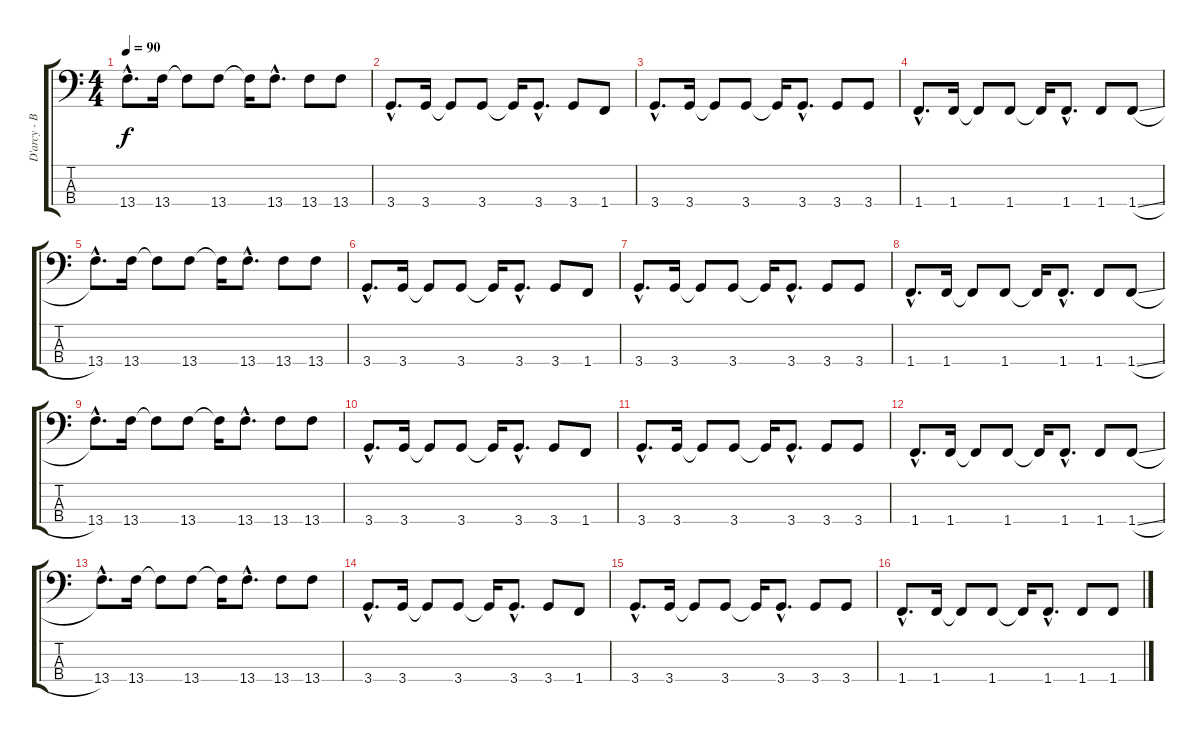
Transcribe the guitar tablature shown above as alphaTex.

\track ("D'arcy - Bass" "D'arcy - B") {instrument electricbasspick}
\staff {score tabs}
\tuning (G2 D2 A1 E1) {hide}
\ts (4 4)
\tempo 90
\clef f4
\ks c
13.4{hac}.8{d dy f} 13.4.16 13.4{t}.8 13.4.8 13.4{t}.16 13.4{hac}.8{d} 13.4.8 13.4.8 |
3.4{hac}.8{d} 3.4.16 3.4{t}.8 3.4.8 3.4{t}.16 3.4{hac}.8{d} 3.4.8 1.4.8 |
3.4{hac}.8{d} 3.4.16 3.4{t}.8 3.4.8 3.4{t}.16 3.4{hac}.8{d} 3.4.8 3.4.8 |
1.4{hac}.8{d} 1.4.16 1.4{t}.8 1.4.8 1.4{t}.16 1.4{hac}.8{d} 1.4.8 1.4{sl}.8 |
13.4{hac}.8{d} 13.4.16 13.4{t}.8 13.4.8 13.4{t}.16 13.4{hac}.8{d} 13.4.8 13.4.8 |
3.4{hac}.8{d} 3.4.16 3.4{t}.8 3.4.8 3.4{t}.16 3.4{hac}.8{d} 3.4.8 1.4.8 |
3.4{hac}.8{d} 3.4.16 3.4{t}.8 3.4.8 3.4{t}.16 3.4{hac}.8{d} 3.4.8 3.4.8 |
1.4{hac}.8{d} 1.4.16 1.4{t}.8 1.4.8 1.4{t}.16 1.4{hac}.8{d} 1.4.8 1.4{sl}.8 |
13.4{hac}.8{d} 13.4.16 13.4{t}.8 13.4.8 13.4{t}.16 13.4{hac}.8{d} 13.4.8 13.4.8 |
3.4{hac}.8{d} 3.4.16 3.4{t}.8 3.4.8 3.4{t}.16 3.4{hac}.8{d} 3.4.8 1.4.8 |
3.4{hac}.8{d} 3.4.16 3.4{t}.8 3.4.8 3.4{t}.16 3.4{hac}.8{d} 3.4.8 3.4.8 |
1.4{hac}.8{d} 1.4.16 1.4{t}.8 1.4.8 1.4{t}.16 1.4{hac}.8{d} 1.4.8 1.4{sl}.8 |
13.4{hac}.8{d} 13.4.16 13.4{t}.8 13.4.8 13.4{t}.16 13.4{hac}.8{d} 13.4.8 13.4.8 |
3.4{hac}.8{d} 3.4.16 3.4{t}.8 3.4.8 3.4{t}.16 3.4{hac}.8{d} 3.4.8 1.4.8 |
3.4{hac}.8{d} 3.4.16 3.4{t}.8 3.4.8 3.4{t}.16 3.4{hac}.8{d} 3.4.8 3.4.8 |
1.4{hac}.8{d} 1.4.16 1.4{t}.8 1.4.8 1.4{t}.16 1.4{hac}.8{d} 1.4.8 1.4{sl}.8
